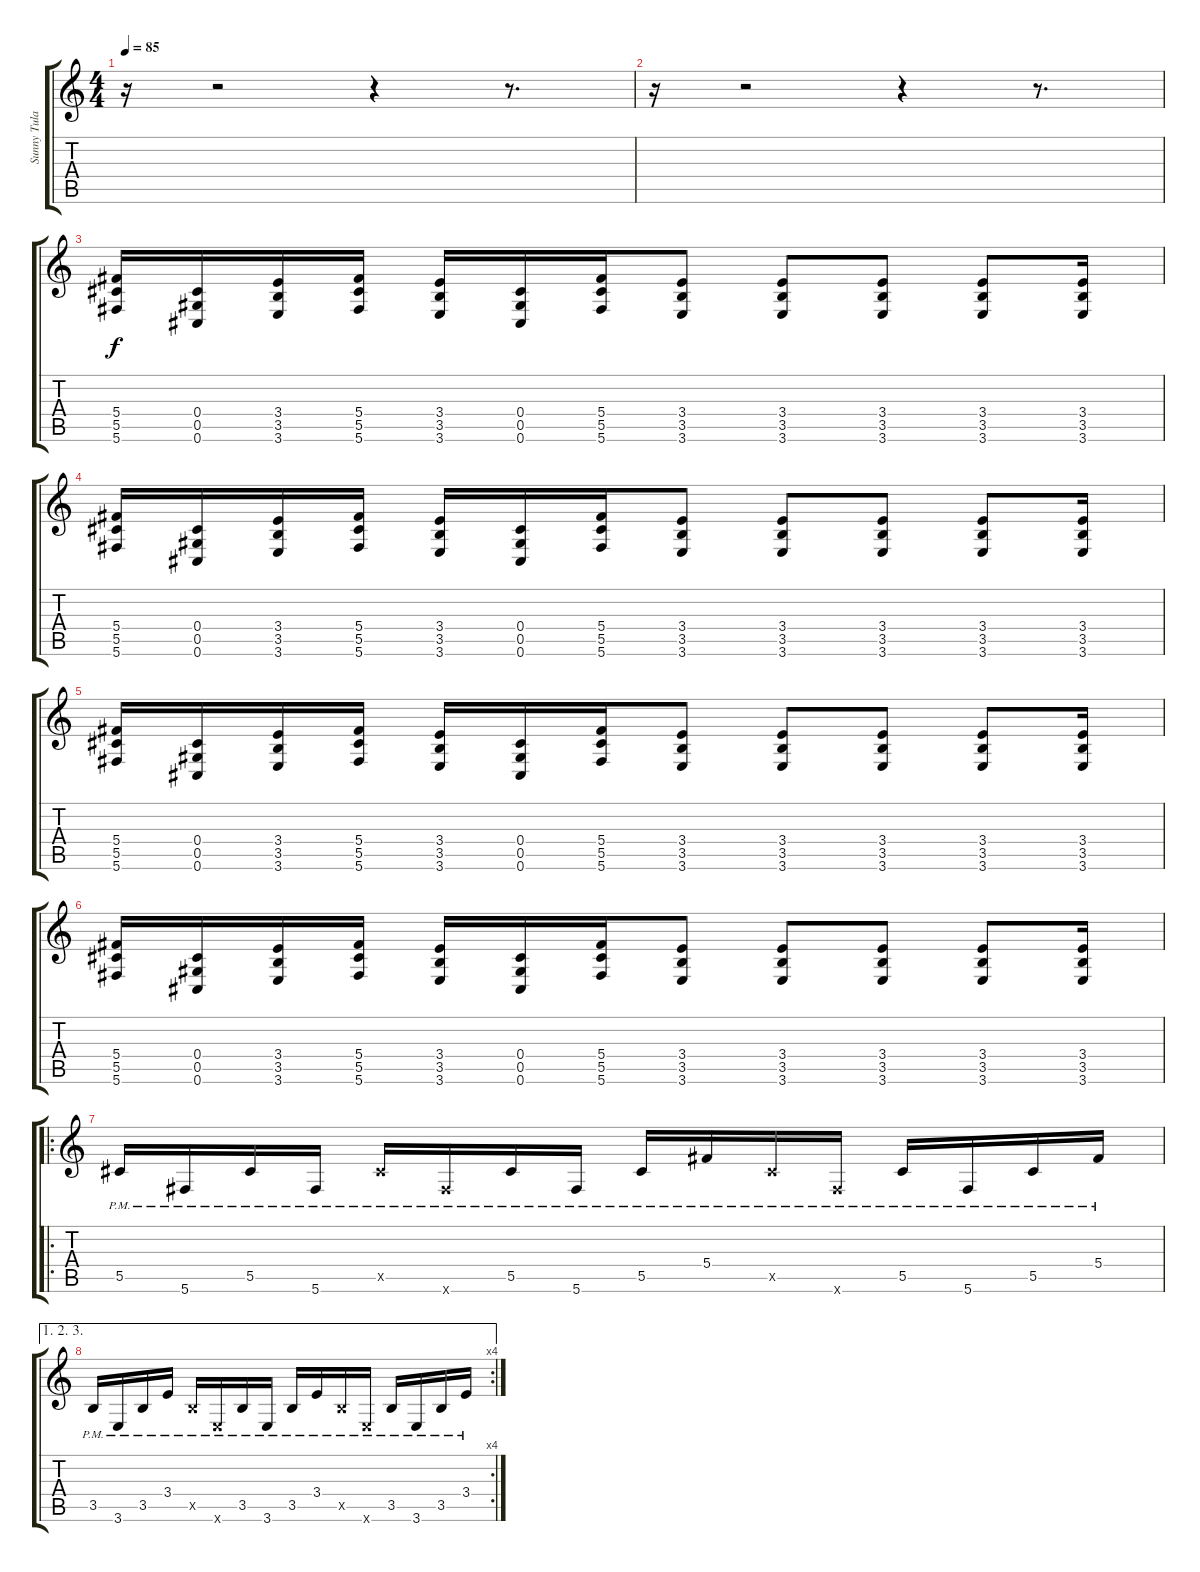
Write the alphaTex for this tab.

\track ("Sunny Tuladhar - Lead Guitar" "Sunny Tula") {instrument distortionguitar}
\staff {score tabs}
\tuning (Eb4 Bb3 Gb3 Db3 Ab2 Db2) {hide}
\ts (4 4)
\tempo 85
\clef g2
\ks c
r.16{dy f} r.2 r.4 r.8{d} |
r.16 r.2 r.4 r.8{d} |
(5.4 5.5 5.6).16 (0.4 0.5 0.6).16 (3.4 3.5 3.6).16 (5.4 5.5 5.6).16 (3.4 3.5 3.6).16 (0.4 0.5 0.6).16 (5.4 5.5 5.6).16 (3.4 3.5 3.6).8 (3.4 3.5 3.6).8 (3.4 3.5 3.6).8 (3.4 3.5 3.6).8 (3.4 3.5 3.6).16 |
(5.4 5.5 5.6).16 (0.4 0.5 0.6).16 (3.4 3.5 3.6).16 (5.4 5.5 5.6).16 (3.4 3.5 3.6).16 (0.4 0.5 0.6).16 (5.4 5.5 5.6).16 (3.4 3.5 3.6).8 (3.4 3.5 3.6).8 (3.4 3.5 3.6).8 (3.4 3.5 3.6).8 (3.4 3.5 3.6).16 |
(5.4 5.5 5.6).16 (0.4 0.5 0.6).16 (3.4 3.5 3.6).16 (5.4 5.5 5.6).16 (3.4 3.5 3.6).16 (0.4 0.5 0.6).16 (5.4 5.5 5.6).16 (3.4 3.5 3.6).8 (3.4 3.5 3.6).8 (3.4 3.5 3.6).8 (3.4 3.5 3.6).8 (3.4 3.5 3.6).16 |
(5.4 5.5 5.6).16 (0.4 0.5 0.6).16 (3.4 3.5 3.6).16 (5.4 5.5 5.6).16 (3.4 3.5 3.6).16 (0.4 0.5 0.6).16 (5.4 5.5 5.6).16 (3.4 3.5 3.6).8 (3.4 3.5 3.6).8 (3.4 3.5 3.6).8 (3.4 3.5 3.6).8 (3.4 3.5 3.6).16 |
\ro
5.5{pm}.16 5.6{pm}.16 5.5{pm}.16 5.6{pm}.16 5.5{pm x}.16 5.6{pm x}.16 5.5{pm}.16 5.6{pm}.16 5.5{pm}.16 5.4{pm}.16 5.5{pm x}.16 5.6{pm x}.16 5.5{pm}.16 5.6{pm}.16 5.5{pm}.16 5.4{pm}.16 |
\ae (1 2 3)
\rc 4
3.5{pm}.16 3.6{pm}.16 3.5{pm}.16 3.4{pm}.16 3.5{pm x}.16 3.6{pm x}.16 3.5{pm}.16 3.6{pm}.16 3.5{pm}.16 3.4{pm}.16 3.5{pm x}.16 3.6{pm x}.16 3.5{pm}.16 3.6{pm}.16 3.5{pm}.16 3.4{pm}.16
